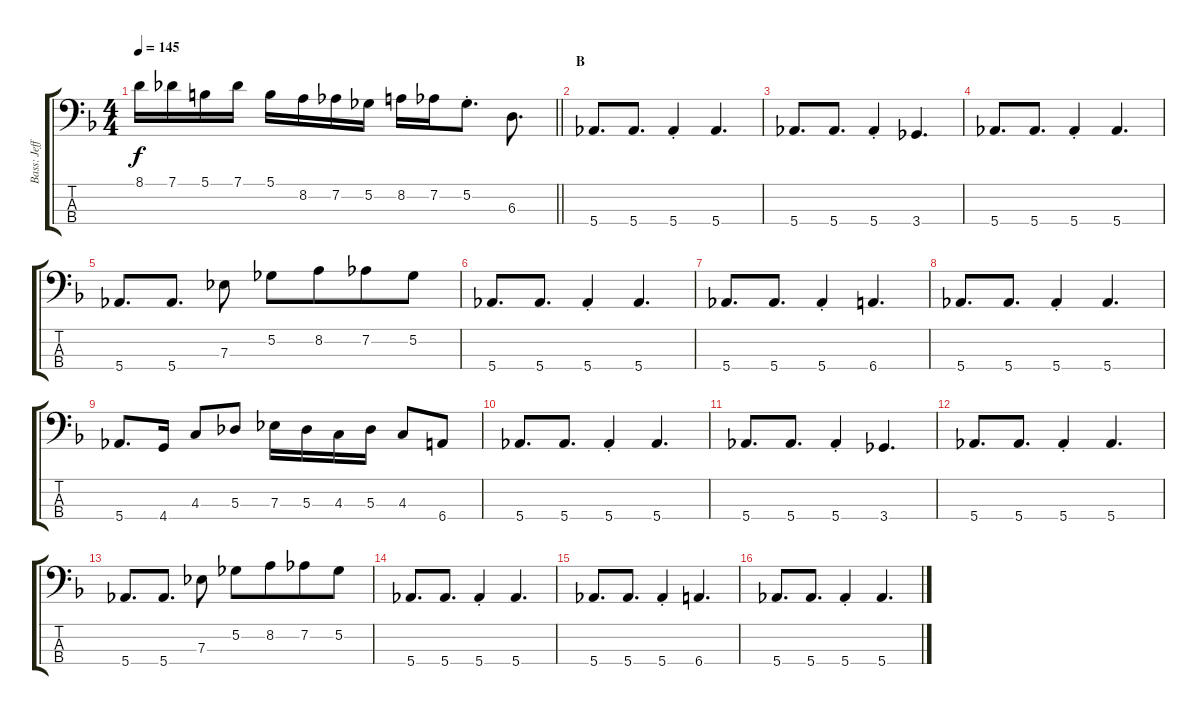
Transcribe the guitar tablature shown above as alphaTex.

\track ("Bass: Jeff" "Bass: Jeff") {instrument electricbassfinger}
\staff {score tabs}
\tuning (Gb2 Db2 Ab1 Eb1) {hide}
\ts (4 4)
\tempo 145
\clef f4
\barLineRight lightlight
\ks f
8.1.16{dy f} 7.1.16 5.1.16 7.1.16 5.1.16 8.2.16 7.2.16 5.2.16 8.2.16 7.2.16 5.2{st}.8{d} 6.3.8{d} |
\section ("" "B")
5.4.8{d} 5.4.8{d} 5.4{st}.4 5.4.4{d} |
5.4.8{d} 5.4.8{d} 5.4{st}.4 3.4.4{d} |
5.4.8{d} 5.4.8{d} 5.4{st}.4 5.4.4{d} |
5.4.8{d} 5.4.8{d} 7.3.8 5.2.8 8.2.8{beam merge} 7.2.8 5.2.8 |
5.4.8{d} 5.4.8{d} 5.4{st}.4 5.4.4{d} |
5.4.8{d} 5.4.8{d} 5.4{st}.4 6.4.4{d} |
5.4.8{d} 5.4.8{d} 5.4{st}.4 5.4.4{d} |
5.4.8{d} 4.4.16 4.3.8 5.3.8 7.3.16{beam merge} 5.3.16 4.3.16 5.3.16 4.3.8 6.4.8 |
5.4.8{d} 5.4.8{d} 5.4{st}.4 5.4.4{d} |
5.4.8{d} 5.4.8{d} 5.4{st}.4 3.4.4{d} |
5.4.8{d} 5.4.8{d} 5.4{st}.4 5.4.4{d} |
5.4.8{d} 5.4.8{d} 7.3.8 5.2.8 8.2.8{beam merge} 7.2.8 5.2.8 |
5.4.8{d} 5.4.8{d} 5.4{st}.4 5.4.4{d} |
5.4.8{d} 5.4.8{d} 5.4{st}.4 6.4.4{d} |
5.4.8{d} 5.4.8{d} 5.4{st}.4 5.4.4{d}
